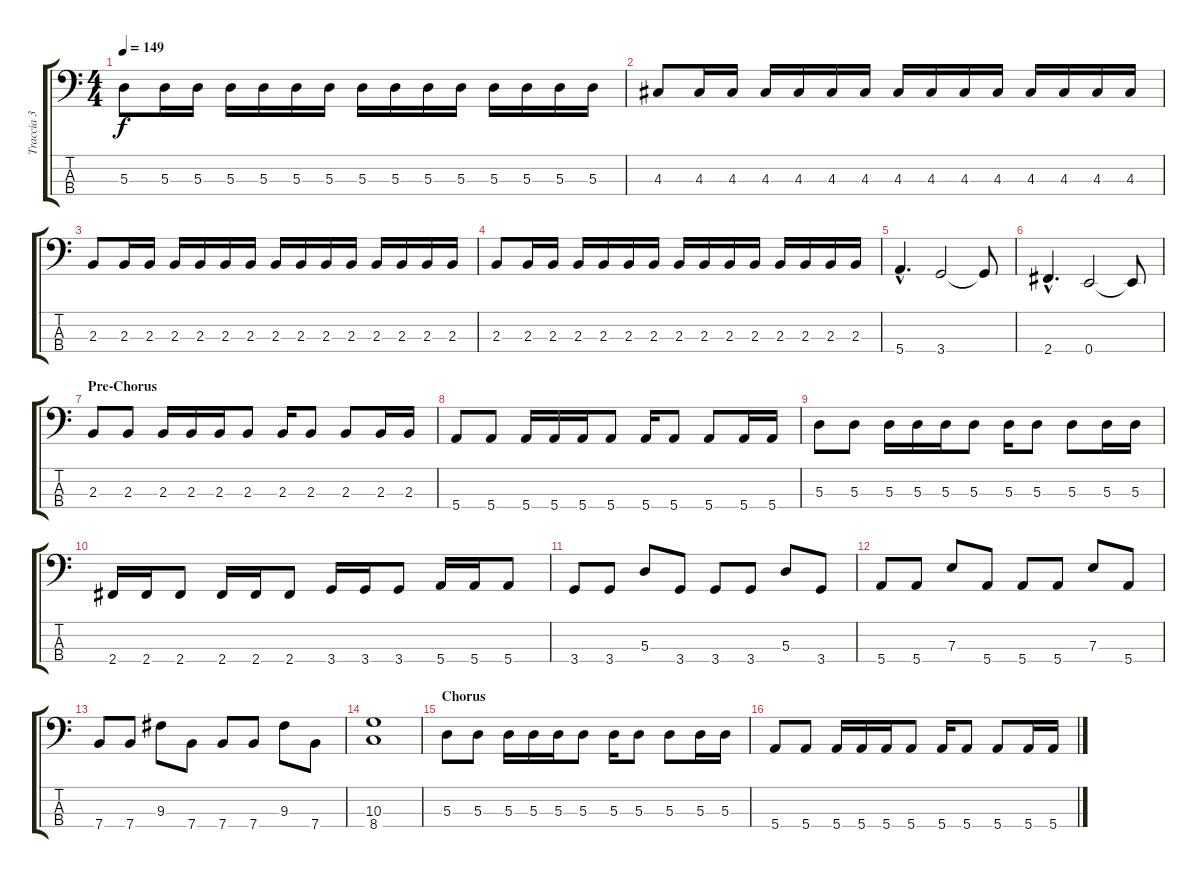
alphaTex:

\track ("Traccia 3" "Traccia 3") {instrument electricbassfinger}
\staff {score tabs}
\tuning (G2 D2 A1 E1) {hide}
\ts (4 4)
\tempo 149
\clef f4
\ks c
5.3.8{dy f} 5.3.16 5.3.16 5.3.16 5.3.16 5.3.16 5.3.16 5.3.16 5.3.16 5.3.16 5.3.16 5.3.16 5.3.16 5.3.16 5.3.16 |
4.3.8 4.3.16 4.3.16 4.3.16 4.3.16 4.3.16 4.3.16 4.3.16 4.3.16 4.3.16 4.3.16 4.3.16 4.3.16 4.3.16 4.3.16 |
2.3.8 2.3.16 2.3.16 2.3.16 2.3.16 2.3.16 2.3.16 2.3.16 2.3.16 2.3.16 2.3.16 2.3.16 2.3.16 2.3.16 2.3.16 |
2.3.8 2.3.16 2.3.16 2.3.16 2.3.16 2.3.16 2.3.16 2.3.16 2.3.16 2.3.16 2.3.16 2.3.16 2.3.16 2.3.16 2.3.16 |
5.4{hac}.4{d} 3.4.2 3.4{t}.8 |
2.4{hac}.4{d} 0.4.2 0.4{t}.8 |
\section ("" "Pre-Chorus")
2.3.8 2.3.8 2.3.16 2.3.16 2.3.16 2.3.8 2.3.16 2.3.8 2.3.8 2.3.16 2.3.16 |
5.4.8 5.4.8 5.4.16 5.4.16 5.4.16 5.4.8 5.4.16 5.4.8 5.4.8 5.4.16 5.4.16 |
5.3.8 5.3.8 5.3.16 5.3.16 5.3.16 5.3.8 5.3.16 5.3.8 5.3.8 5.3.16 5.3.16 |
2.4.16 2.4.16 2.4.8 2.4.16 2.4.16 2.4.8 3.4.16 3.4.16 3.4.8 5.4.16 5.4.16 5.4.8 |
3.4.8 3.4.8 5.3.8 3.4.8 3.4.8 3.4.8 5.3.8 3.4.8 |
5.4.8 5.4.8 7.3.8 5.4.8 5.4.8 5.4.8 7.3.8 5.4.8 |
7.4.8 7.4.8 9.3.8 7.4.8 7.4.8 7.4.8 9.3.8 7.4.8 |
(10.3 8.4).1 |
\section ("" "Chorus")
5.3.8 5.3.8 5.3.16 5.3.16 5.3.16 5.3.8 5.3.16 5.3.8 5.3.8 5.3.16 5.3.16 |
5.4.8 5.4.8 5.4.16 5.4.16 5.4.16 5.4.8 5.4.16 5.4.8 5.4.8 5.4.16 5.4.16
